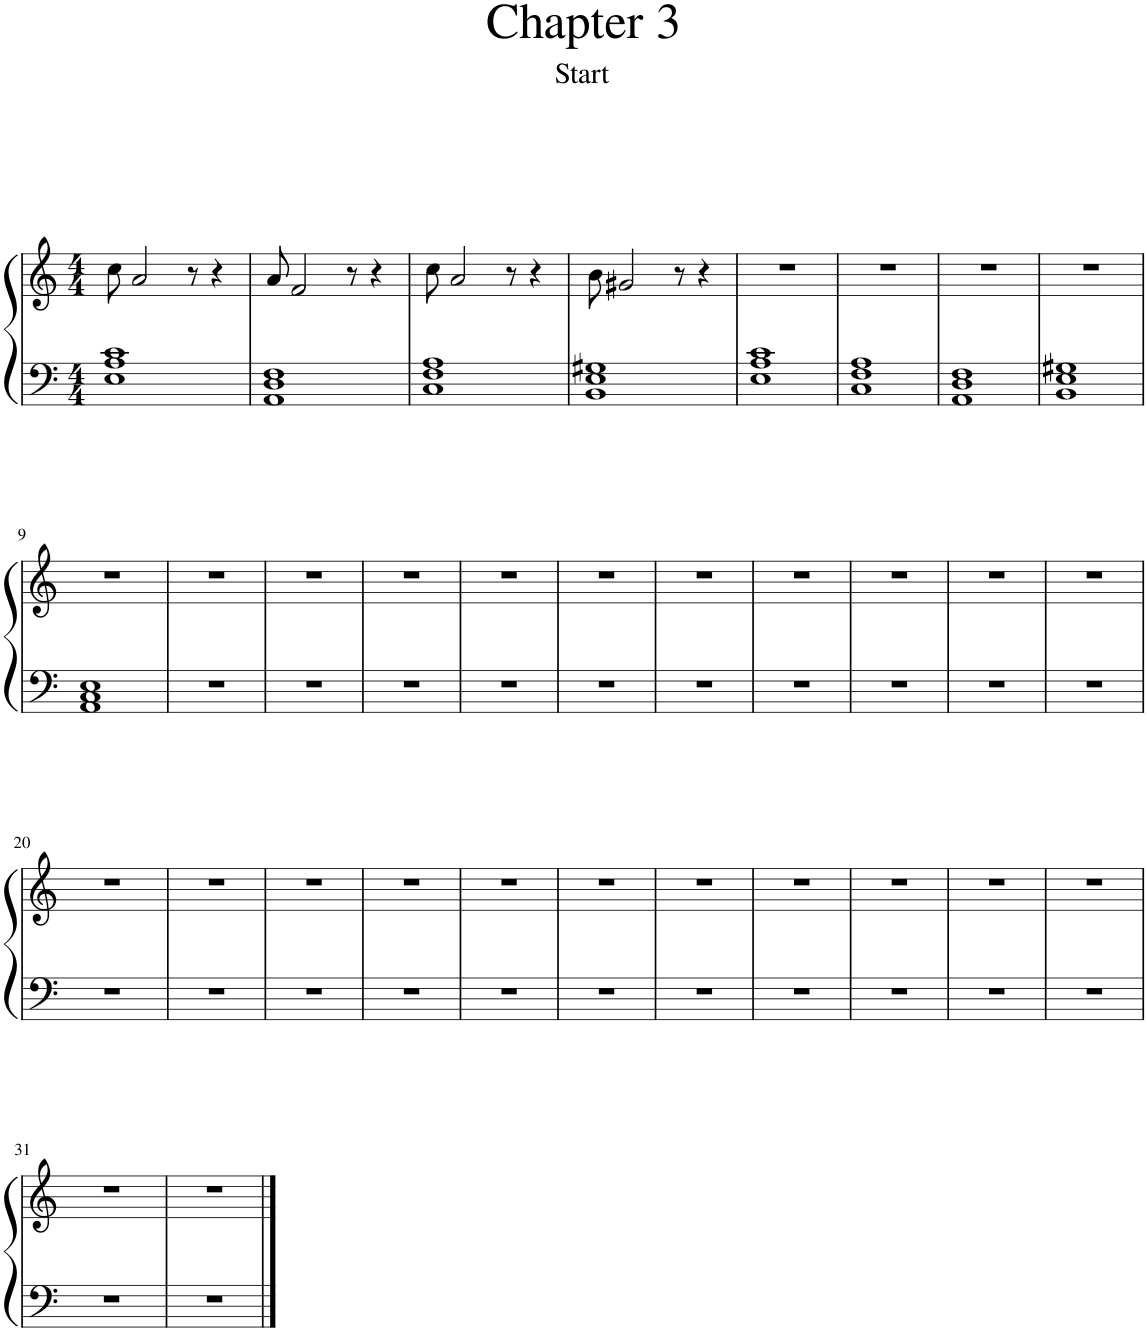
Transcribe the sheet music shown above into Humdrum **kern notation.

**kern	**kern
*part1	*part1
*staff2	*staff1
*I"Piano	*
*I'Pno.	*
*clefF4	*clefG2
*k[]	*k[]
*M4/4	*M4/4
=1	=1
1E 1A 1c	8cc\
.	2a/
.	8r
.	4r
=2	=2
1AA 1D 1F	8a/
.	2f/
.	8r
.	4r
=3	=3
1C 1F 1A	8cc\
.	2a/
.	8r
.	4r
=4	=4
1BB 1E 1G#X	8b\
.	2g#X/
.	8r
.	4r
=5	=5
1E 1A 1c	1r
=6	=6
1C 1F 1A	1r
=7	=7
1AA 1D 1F	1r
=8	=8
1BB 1E 1G#X	1r
!!LO:LB:g=z
=9	=9
1AA 1C 1E	1r
=10	=10
1r	1r
=11	=11
1r	1r
=12	=12
1r	1r
=13	=13
1r	1r
=14	=14
1r	1r
=15	=15
1r	1r
=16	=16
1r	1r
=17	=17
1r	1r
=18	=18
1r	1r
=19	=19
1r	1r
!!LO:LB:g=z
=20	=20
1r	1r
=21	=21
1r	1r
=22	=22
1r	1r
=23	=23
1r	1r
=24	=24
1r	1r
=25	=25
1r	1r
=26	=26
1r	1r
=27	=27
1r	1r
=28	=28
1r	1r
=29	=29
1r	1r
=30	=30
1r	1r
!!LO:LB:g=z
=31	=31
1r	1r
=32	=32
1r	1r
==	==
*-	*-
